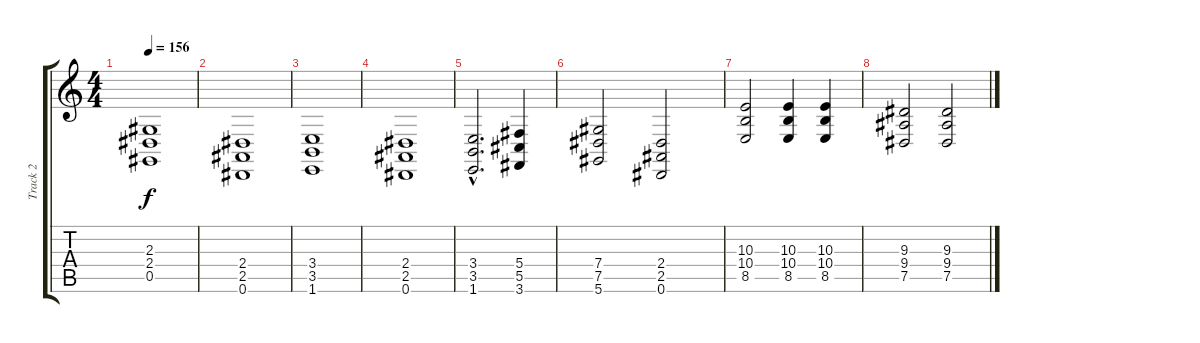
\track ("Track 2" "Track 2") {instrument stringensemble1}
\staff {score tabs}
\tuning (Eb4 Bb3 Gb3 Db3 Ab2 Eb2) {hide}
\ts (4 4)
\tempo 156
\clef g2
\ks c
(2.3 2.4 0.5).1{dy f instrument stringensemble1} |
(2.4 2.5 0.6).1 |
(3.4 3.5 1.6).1 |
(2.4 2.5 0.6).1 |
(3.4{hac} 3.5{hac} 1.6{hac}).2{d} (5.4 5.5 3.6).4 |
(7.4 7.5 5.6).2 (2.4 2.5 0.6).2 |
(10.3 10.4 8.5).2 (10.3 10.4 8.5).4 (10.3 10.4 8.5).4 |
(9.3 9.4 7.5).2 (9.3 9.4 7.5).2
